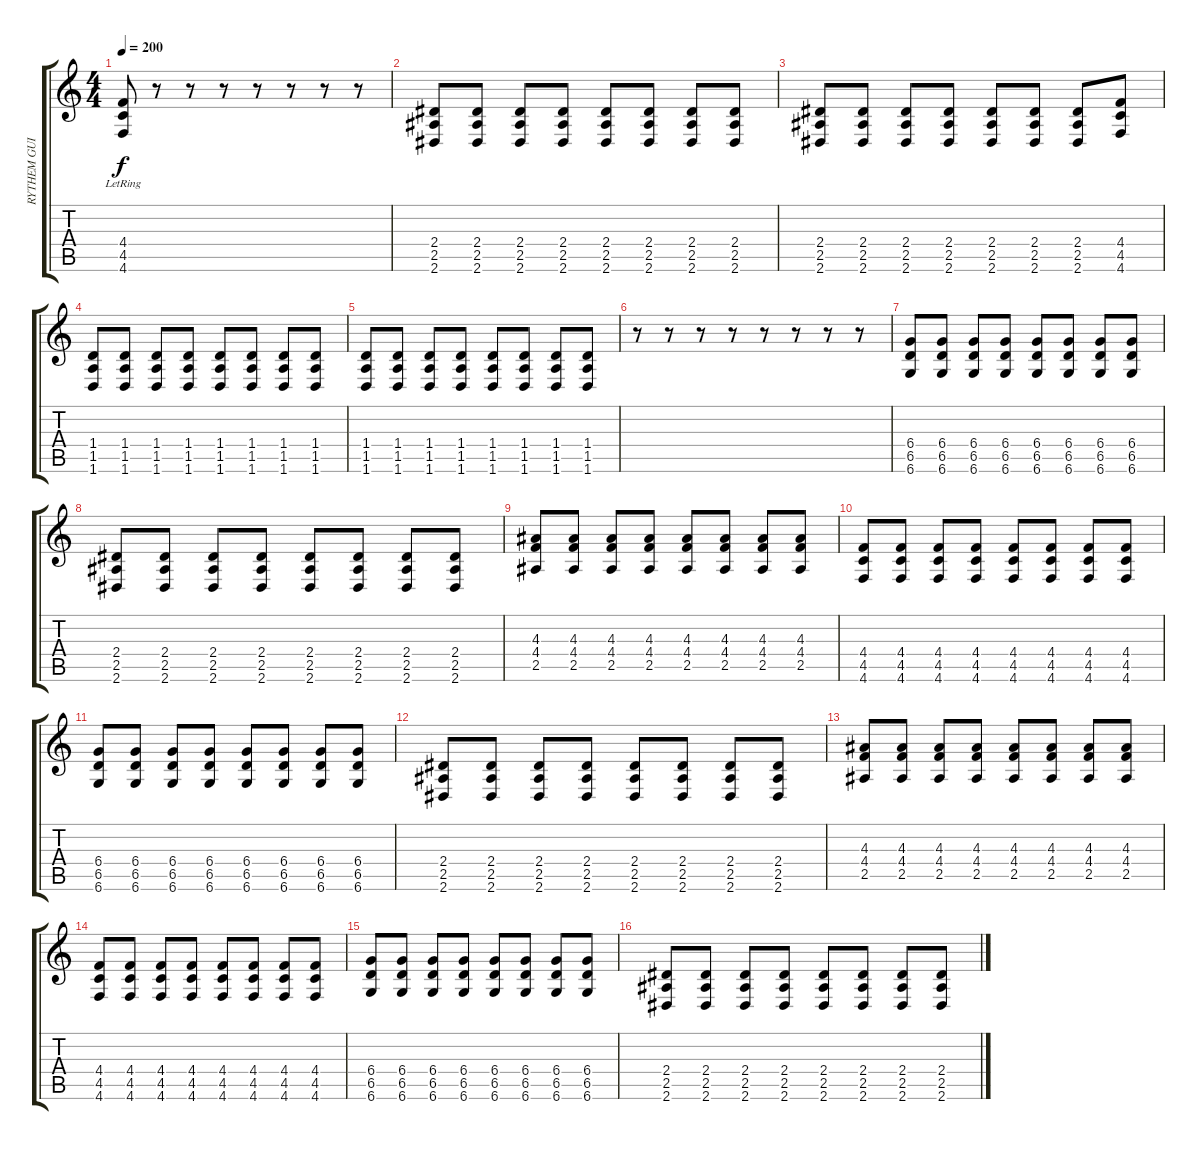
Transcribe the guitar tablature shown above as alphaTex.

\track ("RYTHEM GUITAR" "RYTHEM GUI") {instrument distortionguitar}
\staff {score tabs}
\tuning (Eb4 Bb3 Gb3 Db3 Ab2 Db2) {hide}
\ts (4 4)
\tempo 200
\clef g2
\ks c
(4.4{lr} 4.5{lr} 4.6{lr}).8{dy f} r.8 r.8 r.8 r.8 r.8 r.8 r.8 |
(2.4 2.5 2.6).8 (2.4 2.5 2.6).8 (2.4 2.5 2.6).8 (2.4 2.5 2.6).8 (2.4 2.5 2.6).8 (2.4 2.5 2.6).8 (2.4 2.5 2.6).8 (2.4 2.5 2.6).8 |
(2.4 2.5 2.6).8 (2.4 2.5 2.6).8 (2.4 2.5 2.6).8 (2.4 2.5 2.6).8 (2.4 2.5 2.6).8 (2.4 2.5 2.6).8 (2.4 2.5 2.6).8 (4.4 4.5 4.6).8 |
(1.4 1.5 1.6).8 (1.4 1.5 1.6).8 (1.4 1.5 1.6).8 (1.4 1.5 1.6).8 (1.4 1.5 1.6).8 (1.4 1.5 1.6).8 (1.4 1.5 1.6).8 (1.4 1.5 1.6).8 |
(1.4 1.5 1.6).8 (1.4 1.5 1.6).8 (1.4 1.5 1.6).8 (1.4 1.5 1.6).8 (1.4 1.5 1.6).8 (1.4 1.5 1.6).8 (1.4 1.5 1.6).8 (1.4 1.5 1.6).8 |
r.8 r.8 r.8 r.8 r.8 r.8 r.8 r.8 |
(6.4 6.5 6.6).8 (6.4 6.5 6.6).8 (6.4 6.5 6.6).8 (6.4 6.5 6.6).8 (6.4 6.5 6.6).8 (6.4 6.5 6.6).8 (6.4 6.5 6.6).8 (6.4 6.5 6.6).8 |
(2.4 2.5 2.6).8 (2.4 2.5 2.6).8 (2.4 2.5 2.6).8 (2.4 2.5 2.6).8 (2.4 2.5 2.6).8 (2.4 2.5 2.6).8 (2.4 2.5 2.6).8 (2.4 2.5 2.6).8 |
(4.3 4.4 2.5).8 (4.3 4.4 2.5).8 (4.3 4.4 2.5).8 (4.3 4.4 2.5).8 (4.3 4.4 2.5).8 (4.3 4.4 2.5).8 (4.3 4.4 2.5).8 (4.3 4.4 2.5).8 |
(4.4 4.5 4.6).8 (4.4 4.5 4.6).8 (4.4 4.5 4.6).8 (4.4 4.5 4.6).8 (4.4 4.5 4.6).8 (4.4 4.5 4.6).8 (4.4 4.5 4.6).8 (4.4 4.5 4.6).8 |
(6.4 6.5 6.6).8 (6.4 6.5 6.6).8 (6.4 6.5 6.6).8 (6.4 6.5 6.6).8 (6.4 6.5 6.6).8 (6.4 6.5 6.6).8 (6.4 6.5 6.6).8 (6.4 6.5 6.6).8 |
(2.4 2.5 2.6).8 (2.4 2.5 2.6).8 (2.4 2.5 2.6).8 (2.4 2.5 2.6).8 (2.4 2.5 2.6).8 (2.4 2.5 2.6).8 (2.4 2.5 2.6).8 (2.4 2.5 2.6).8 |
(4.3 4.4 2.5).8 (4.3 4.4 2.5).8 (4.3 4.4 2.5).8 (4.3 4.4 2.5).8 (4.3 4.4 2.5).8 (4.3 4.4 2.5).8 (4.3 4.4 2.5).8 (4.3 4.4 2.5).8 |
(4.4 4.5 4.6).8 (4.4 4.5 4.6).8 (4.4 4.5 4.6).8 (4.4 4.5 4.6).8 (4.4 4.5 4.6).8 (4.4 4.5 4.6).8 (4.4 4.5 4.6).8 (4.4 4.5 4.6).8 |
(6.4 6.5 6.6).8 (6.4 6.5 6.6).8 (6.4 6.5 6.6).8 (6.4 6.5 6.6).8 (6.4 6.5 6.6).8 (6.4 6.5 6.6).8 (6.4 6.5 6.6).8 (6.4 6.5 6.6).8 |
(2.4 2.5 2.6).8 (2.4 2.5 2.6).8 (2.4 2.5 2.6).8 (2.4 2.5 2.6).8 (2.4 2.5 2.6).8 (2.4 2.5 2.6).8 (2.4 2.5 2.6).8 (2.4 2.5 2.6).8
